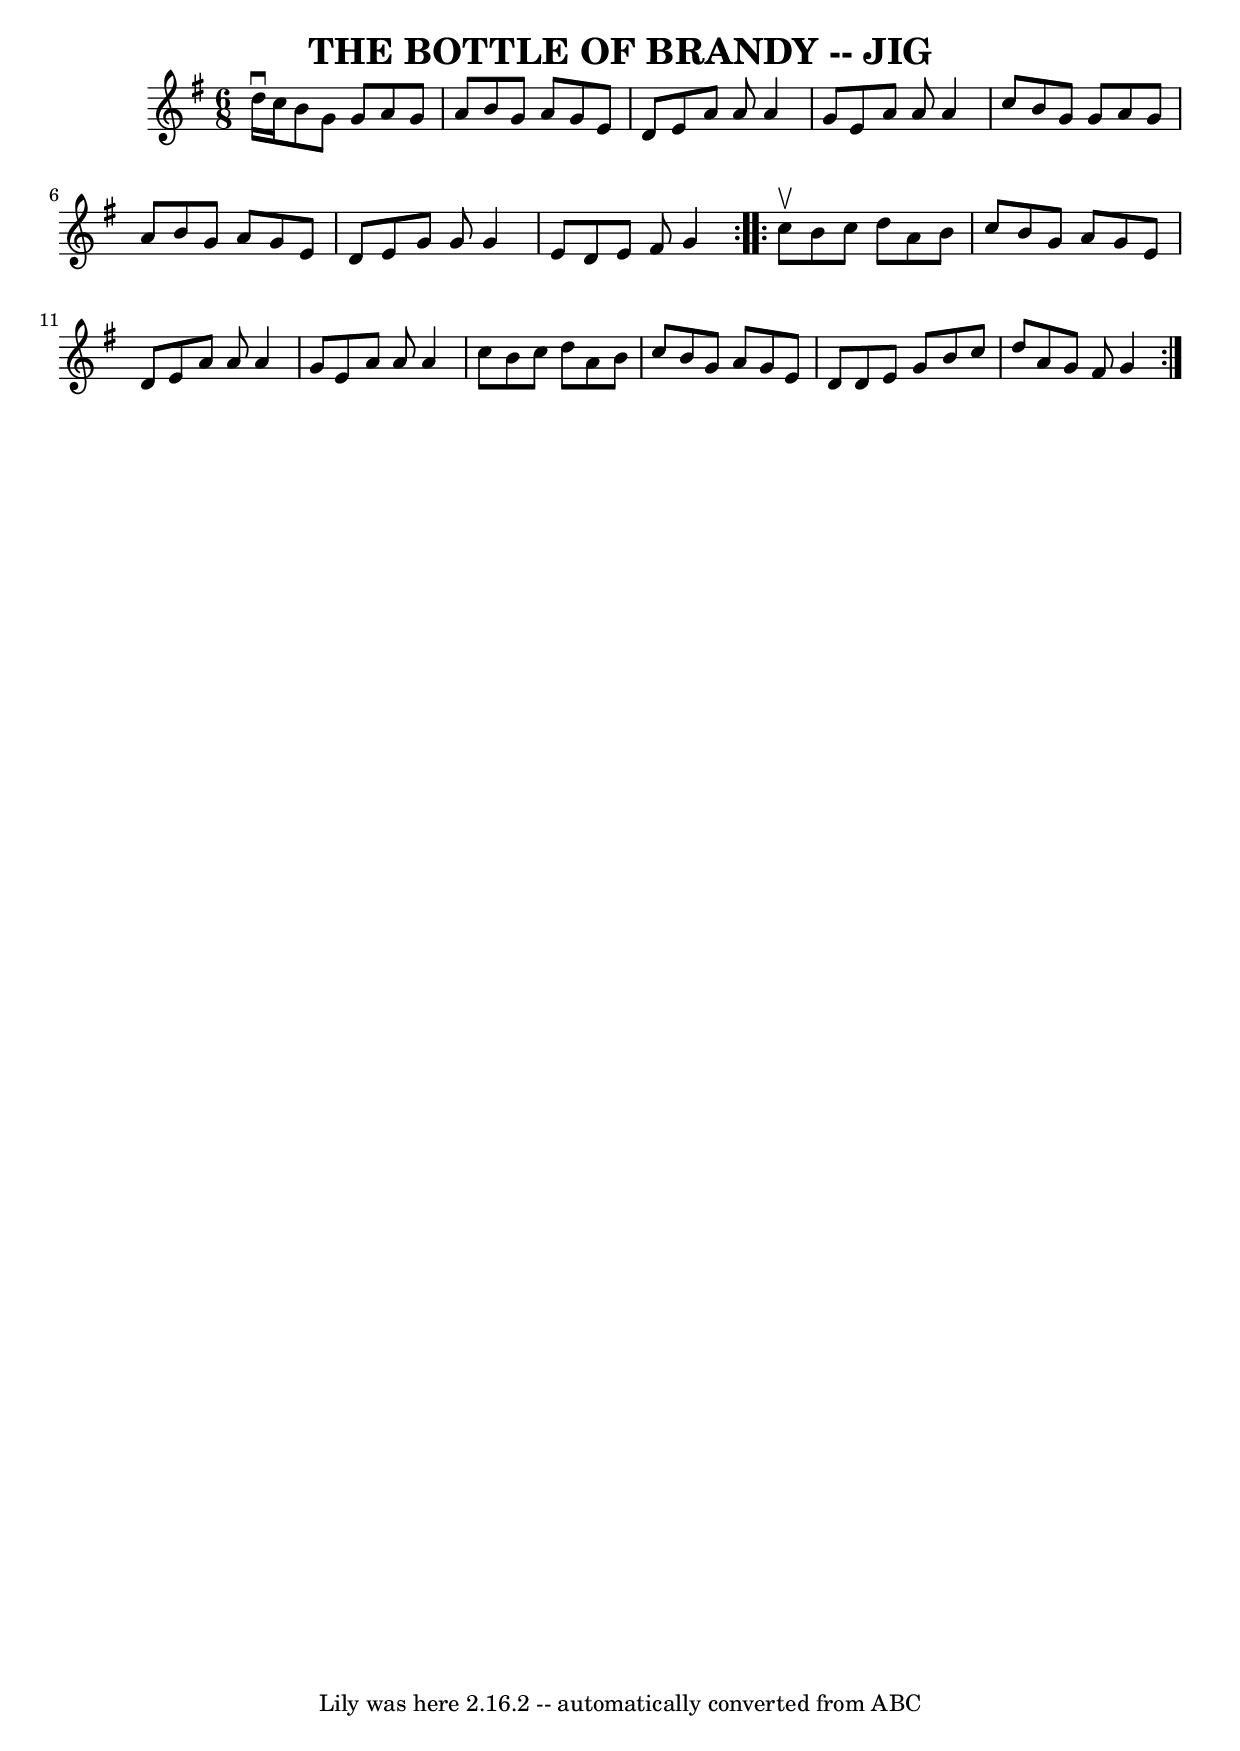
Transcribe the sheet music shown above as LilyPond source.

\version "2.7.40"
\include "Mammoth.ily"
\header {
	book = "Ryan's Mammoth Collection of Fiddle Tunes"
	crossRefNumber = "1"
	footnotes = ""
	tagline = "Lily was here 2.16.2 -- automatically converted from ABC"
	title = "THE BOTTLE OF BRANDY -- JIG"
}
voicedefault =  {
\set Score.defaultBarType = "empty"

\repeat volta 2 {
\time 6/8 \key g \major d''16^\downbow c''16        |
 b'8 g'8  
 g'8 a'8 g'8 a'8    |
 b'8 g'8 a'8 g'8 e'8 d'8 
   |
 e'8 a'8 a'8 a'4 g'8    |
 e'8 a'8 a'8   
 a'4 c''8        |
 b'8 g'8 g'8 a'8 g'8 a'8    
|
 b'8 g'8 a'8 g'8 e'8 d'8    |
 e'8 g'8    
g'8 g'4 e'8    |
 d'8 e'8 fis'8 g'4    }     
\repeat volta 2 { c''8^\upbow       |
 b'8 c''8 d''8 a'8    
b'8 c''8    |
 b'8 g'8 a'8 g'8 e'8 d'8    |
   
e'8 a'8 a'8 a'4 g'8    |
 e'8 a'8 a'8 a'4 c''8  
      |
 b'8 c''8 d''8 a'8 b'8 c''8    |
 b'8    
g'8 a'8 g'8 e'8 d'8    |
 d'8 e'8 g'8 b'8 c''8  
 d''8    |
 a'8 g'8 fis'8 g'4    }   
}

\score{
    <<

	\context Staff="default"
	{
	    \voicedefault 
	}

    >>
	\layout {
	}
	\midi {}
}
